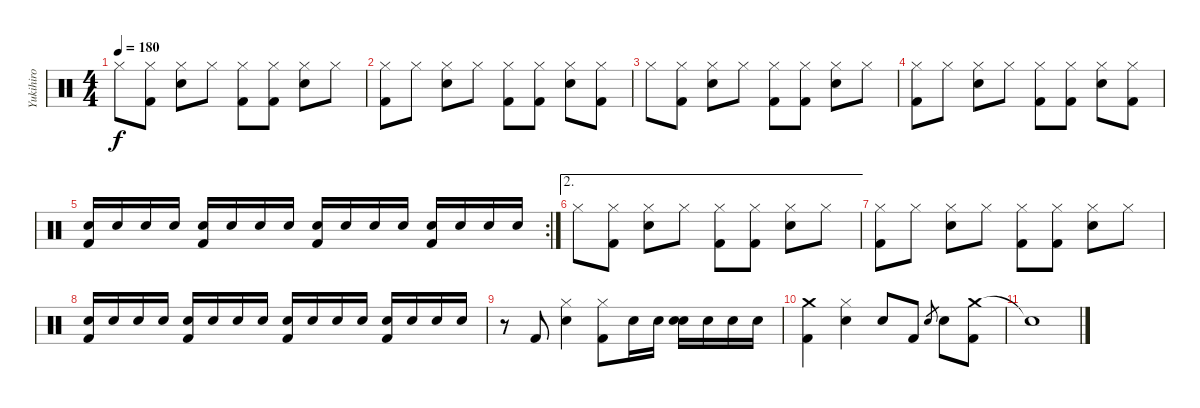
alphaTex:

\track ("Yukihiro" "Yukihiro") {instrument percussion}
\staff {score}
\articulation defaults
\ts (4 4)
\tempo 180
\clef neutral
\ks c "Hi-Hat (closed)".8{dy f}
("Hi-Hat (closed)" "Kick (hit) 2").8 ("Hi-Hat (closed)" "Snare (hit) 2").8 "Hi-Hat (closed)".8 ("Hi-Hat (closed)" "Kick (hit) 2").8 ("Hi-Hat (closed)" "Kick (hit) 2").8 ("Hi-Hat (closed)" "Snare (hit) 2").8 "Hi-Hat (closed)".8 |
("Hi-Hat (closed)" "Kick (hit) 2").8 "Hi-Hat (closed)".8 ("Hi-Hat (closed)" "Snare (hit) 2").8 "Hi-Hat (closed)".8 ("Hi-Hat (closed)" "Kick (hit) 2").8 ("Hi-Hat (closed)" "Kick (hit) 2").8 ("Hi-Hat (closed)" "Snare (hit) 2").8 ("Hi-Hat (closed)" "Kick (hit) 2").8 |
"Hi-Hat (closed)".8 ("Hi-Hat (closed)" "Kick (hit) 2").8 ("Hi-Hat (closed)" "Snare (hit) 2").8 "Hi-Hat (closed)".8 ("Hi-Hat (closed)" "Kick (hit) 2").8 ("Hi-Hat (closed)" "Kick (hit) 2").8 ("Hi-Hat (closed)" "Snare (hit) 2").8 "Hi-Hat (closed)".8 |
("Hi-Hat (closed)" "Kick (hit) 2").8 "Hi-Hat (closed)".8 ("Hi-Hat (closed)" "Snare (hit) 2").8 "Hi-Hat (closed)".8 ("Hi-Hat (closed)" "Kick (hit) 2").8 ("Hi-Hat (closed)" "Kick (hit) 2").8 ("Hi-Hat (closed)" "Snare (hit) 2").8 ("Hi-Hat (closed)" "Kick (hit) 2").8 |
\rc 2
("Snare (hit) 2" "Kick (hit) 2").16 "Snare (hit) 2".16 "Snare (hit) 2".16 "Snare (hit) 2".16 ("Snare (hit) 2" "Kick (hit) 2").16 "Snare (hit) 2".16 "Snare (hit) 2".16 "Snare (hit) 2".16 ("Snare (hit) 2" "Kick (hit) 2").16 "Snare (hit) 2".16 "Snare (hit) 2".16 "Snare (hit) 2".16 ("Snare (hit) 2" "Kick (hit) 2").16 "Snare (hit) 2".16 "Snare (hit) 2".16 "Snare (hit) 2".16 |
\ae 2 "Hi-Hat (closed)".8
("Hi-Hat (closed)" "Kick (hit) 2").8 ("Hi-Hat (closed)" "Snare (hit) 2").8 "Hi-Hat (closed)".8 ("Hi-Hat (closed)" "Kick (hit) 2").8 ("Hi-Hat (closed)" "Kick (hit) 2").8 ("Hi-Hat (closed)" "Snare (hit) 2").8 "Hi-Hat (closed)".8 |
("Hi-Hat (closed)" "Kick (hit) 2").8 "Hi-Hat (closed)".8 ("Hi-Hat (closed)" "Snare (hit) 2").8 "Hi-Hat (closed)".8 ("Hi-Hat (closed)" "Kick (hit) 2").8 ("Hi-Hat (closed)" "Kick (hit) 2").8 ("Hi-Hat (closed)" "Snare (hit) 2").8 "Hi-Hat (closed)".8 |
("Snare (hit) 2" "Kick (hit) 2").16 "Snare (hit) 2".16 "Snare (hit) 2".16 "Snare (hit) 2".16 ("Snare (hit) 2" "Kick (hit) 2").16 "Snare (hit) 2".16 "Snare (hit) 2".16 "Snare (hit) 2".16 ("Snare (hit) 2" "Kick (hit) 2").16 "Snare (hit) 2".16 "Snare (hit) 2".16 "Snare (hit) 2".16 ("Snare (hit) 2" "Kick (hit) 2").16 "Snare (hit) 2".16 "Snare (hit) 2".16 "Snare (hit) 2".16 |
r.8 "Kick (hit) 2".8 ("Hi-Hat (closed)" "Snare (hit) 2").4 ("Hi-Hat (closed)" "Kick (hit) 2").8 "Snare (hit) 2".16 "Snare (hit) 2".16 ("Snare (hit) 2" "Snare (hit) 2").16 "Snare (hit) 2".16 "Snare (hit) 2".16 "Snare (hit) 2".16 |
("Crash medium (hit)" "Kick (hit) 2").4 ("Hi-Hat (closed)" "Snare (hit) 2").4 "Snare (hit) 2".8 "Kick (hit) 2".8 "Snare (hit) 2".8{gr} "Snare (hit) 2".8 ("Crash medium (hit)" "Kick (hit) 2").8 |
"Snare (hit)"{t}.1
